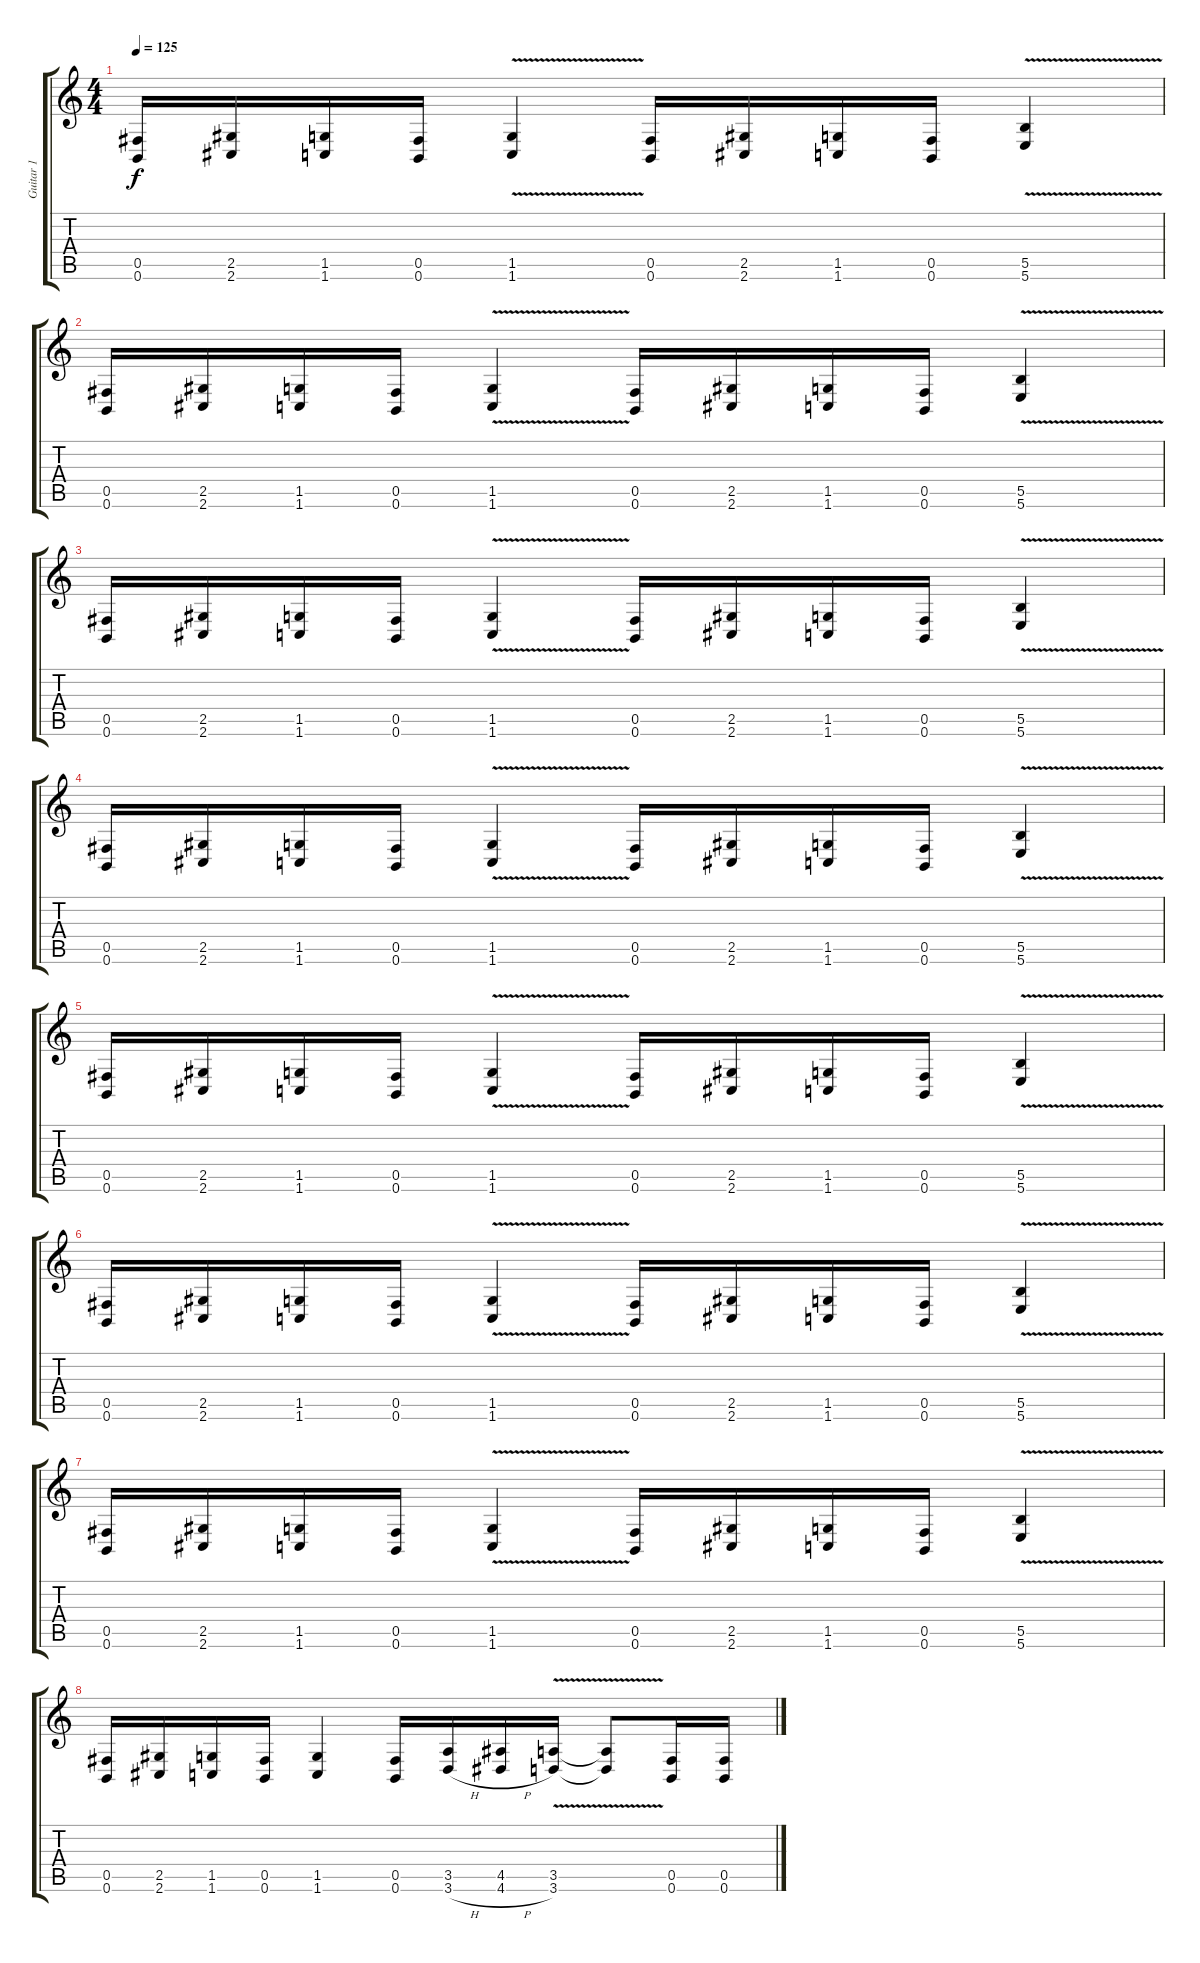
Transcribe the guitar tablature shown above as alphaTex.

\track ("Guitar 1" "Guitar 1") {instrument distortionguitar}
\staff {score tabs}
\tuning (Db4 Ab3 E3 B2 Gb2 B1) {hide}
\ts (4 4)
\tempo 125
\clef g2
\ks c
(0.5 0.6).16{dy f} (2.5 2.6).16 (1.5 1.6).16 (0.5 0.6).16 (1.5 1.6{v}).4 (0.5 0.6).16 (2.5 2.6).16 (1.5 1.6).16 (0.5 0.6).16 (5.5 5.6{v}).4 |
(0.5 0.6).16 (2.5 2.6).16 (1.5 1.6).16 (0.5 0.6).16 (1.5 1.6{v}).4 (0.5 0.6).16 (2.5 2.6).16 (1.5 1.6).16 (0.5 0.6).16 (5.5 5.6{v}).4 |
(0.5 0.6).16 (2.5 2.6).16 (1.5 1.6).16 (0.5 0.6).16 (1.5 1.6{v}).4 (0.5 0.6).16 (2.5 2.6).16 (1.5 1.6).16 (0.5 0.6).16 (5.5 5.6{v}).4 |
(0.5 0.6).16 (2.5 2.6).16 (1.5 1.6).16 (0.5 0.6).16 (1.5 1.6{v}).4 (0.5 0.6).16 (2.5 2.6).16 (1.5 1.6).16 (0.5 0.6).16 (5.5 5.6{v}).4 |
(0.5 0.6).16 (2.5 2.6).16 (1.5 1.6).16 (0.5 0.6).16 (1.5 1.6{v}).4 (0.5 0.6).16 (2.5 2.6).16 (1.5 1.6).16 (0.5 0.6).16 (5.5 5.6{v}).4 |
(0.5 0.6).16 (2.5 2.6).16 (1.5 1.6).16 (0.5 0.6).16 (1.5 1.6{v}).4 (0.5 0.6).16 (2.5 2.6).16 (1.5 1.6).16 (0.5 0.6).16 (5.5 5.6{v}).4 |
(0.5 0.6).16 (2.5 2.6).16 (1.5 1.6).16 (0.5 0.6).16 (1.5 1.6{v}).4 (0.5 0.6).16 (2.5 2.6).16 (1.5 1.6).16 (0.5 0.6).16 (5.5 5.6{v}).4 |
(0.5 0.6).16 (2.5 2.6).16 (1.5 1.6).16 (0.5 0.6).16 (1.5 1.6).4 (0.5 0.6).16 (3.5 3.6{h}).16 (4.5 4.6{h}).16 (3.5 3.6{v}).16 (3.5{t} 3.6{t}).8 (0.5 0.6).16 (0.5 0.6).16
